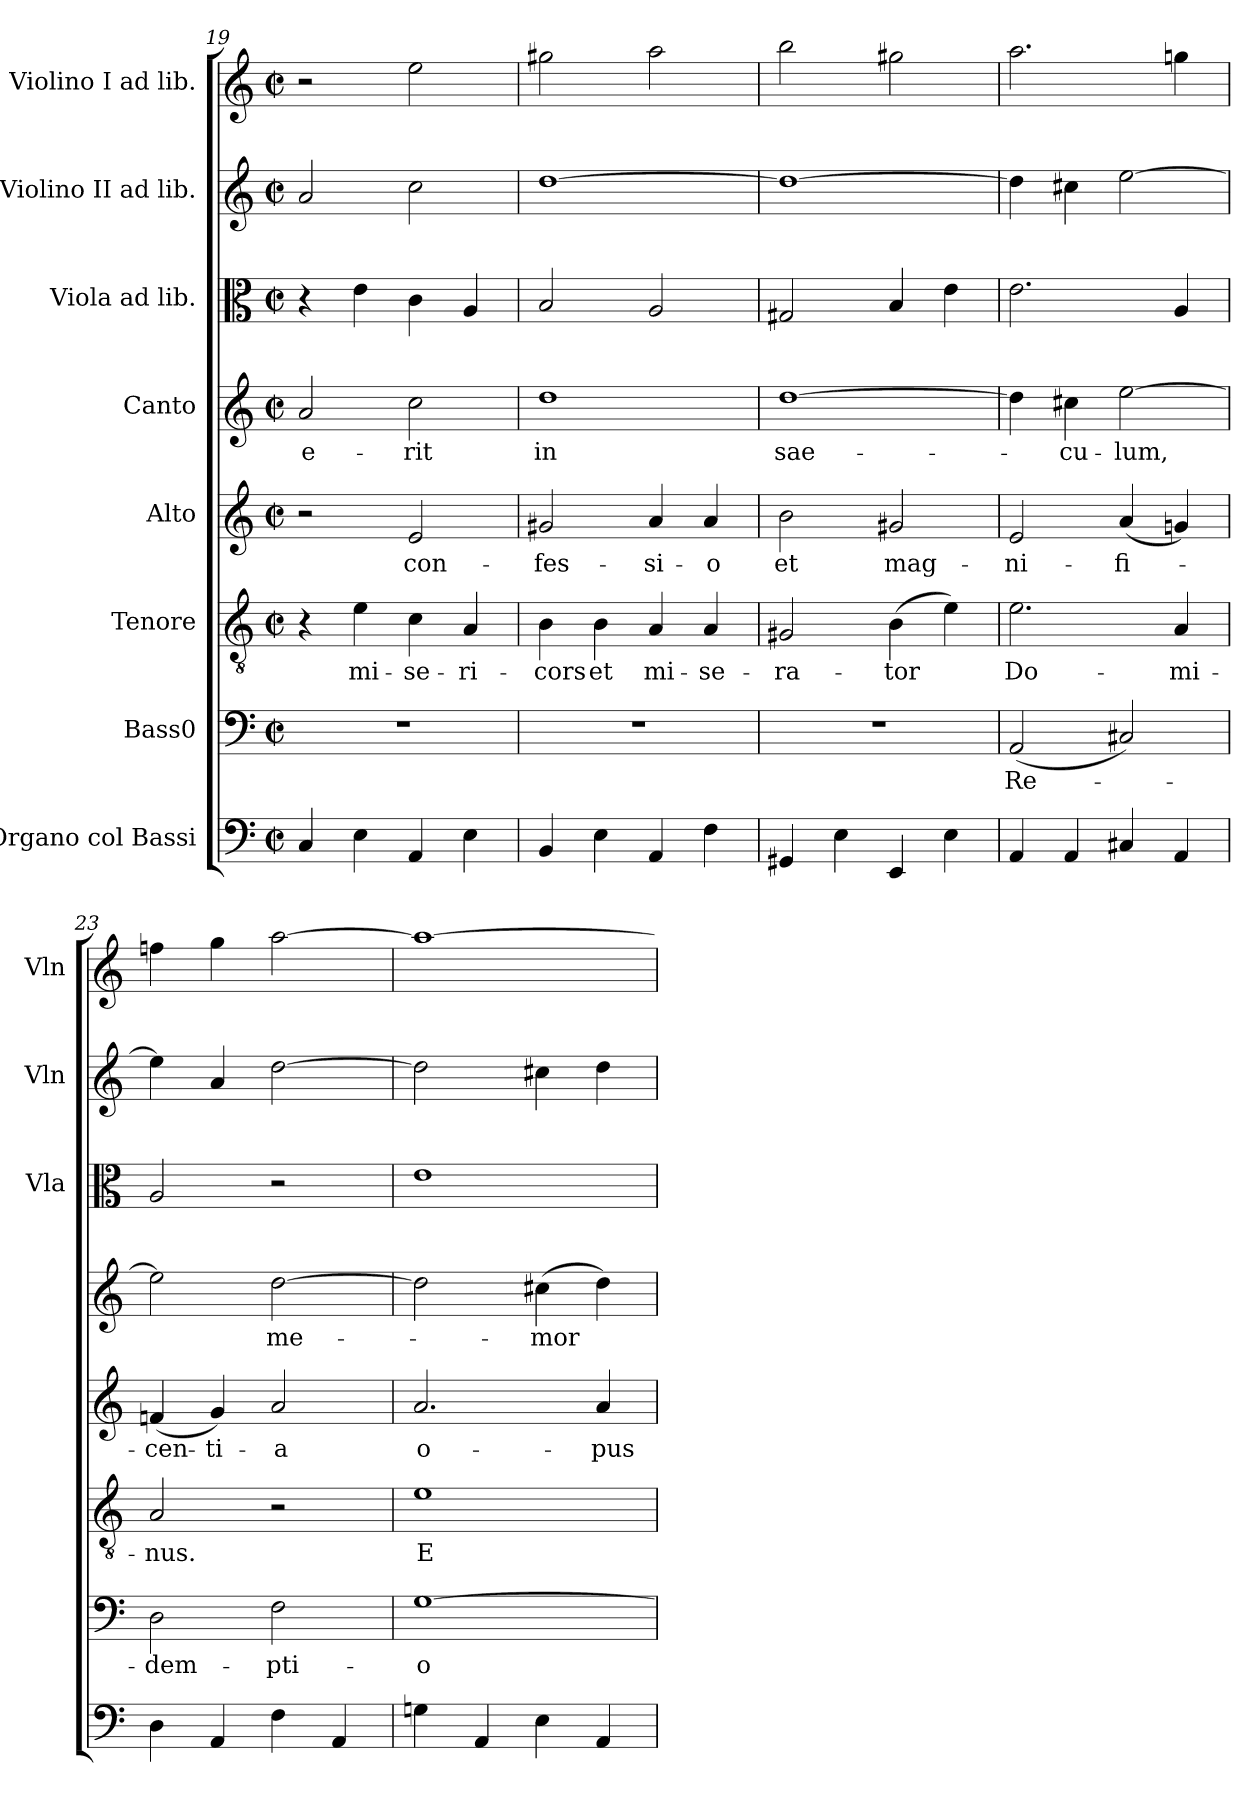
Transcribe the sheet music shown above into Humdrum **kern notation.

**kern	**kern	**text	**kern	**text	**kern	**text	**kern	**text	**kern	**kern	**kern
*part8	*part7	*part7	*part6	*part6	*part5	*part5	*part4	*part4	*part3	*part2	*part1
*staff8	*staff7	*staff7	*staff6	*staff6	*staff5	*staff5	*staff4	*staff4	*staff3	*staff2	*staff1
*I"Organo col Bassi	*I"Bass0	*	*I"Tenore	*	*I"Alto	*	*I"Canto	*	*I"Viola ad lib.	*I"Violino II ad lib.	*I"Violino I ad lib.
*	*	*	*	*	*	*	*	*	*I'Vla	*I'Vln	*I'Vln
*clefF4	*clefF4	*	*clefGv2	*	*clefG2	*	*clefG2	*	*clefC3	*clefG2	*clefG2
*k[]	*k[]	*	*k[]	*	*k[]	*	*k[]	*	*k[]	*k[]	*k[]
*M2/2	*M2/2	*	*M2/2	*	*M2/2	*	*M2/2	*	*M2/2	*M2/2	*M2/2
*met(c|)	*met(c|)	*	*met(c|)	*	*met(c|)	*	*met(c|)	*	*met(c|)	*met(c|)	*met(c|)
=19	=19	=19	=19	=19	=19	=19	=19	=19	=19	=19	=19
!	!	!	!	!	!	!	!	!LO:LY:b	!	!	!
4C/	1r	.	4r	.	2r	.	2a/	e-	4r	2a/	2r
!	!	!	!	!LO:LY:b	!	!	!	!	!	!	!
4E\	.	.	4e\	mi-	.	.	.	.	4e\	.	.
!	!	!	!	!LO:LY:b	!	!LO:LY:b	!	!LO:LY:b	!	!	!
4AA/	.	.	4c\	-se-	2e/	con-	2cc\	-rit	4c\	2cc\	2ee\
!	!	!	!	!LO:LY:b	!	!	!	!	!	!	!
4E\	.	.	4A/	-ri-	.	.	.	.	4A/	.	.
!!LO:PB:g=z
=20	=20	=20	=20	=20	=20	=20	=20	=20	=20	=20	=20
!	!	!	!	!LO:LY:b	!	!LO:LY:b	!	!LO:LY:b	!	!	!
4BB/	1r	.	4B\	-cors	2g#X/	-fes-	1dd	in	2B/	[1dd	2gg#X\
!	!	!	!	!LO:LY:b	!	!	!	!	!	!	!
4E\	.	.	4B\	et	.	.	.	.	.	.	.
!	!	!	!	!LO:LY:b	!	!LO:LY:b	!	!	!	!	!
4AA/	.	.	4A/	mi-	4a/	-si-	.	.	2A/	.	2aa\
!	!	!	!	!LO:LY:b	!	!LO:LY:b	!	!	!	!	!
4F\	.	.	4A/	-se-	4a/	-o	.	.	.	.	.
=21	=21	=21	=21	=21	=21	=21	=21	=21	=21	=21	=21
!	!	!	!	!LO:LY:b	!	!LO:LY:b	!	!LO:LY:b	!	!	!
4GG#X/	1r	.	2G#X/	-ra-	2b\	et	[1dd	sae-	2G#X/	1dd_	2bb\
4E\	.	.	.	.	.	.	.	.	.	.	.
!	!	!	!	!LO:LY:b	!	!LO:LY:b	!	!	!	!	!
4EE/	.	.	(4B\	-tor	2g#X/	mag-	.	.	4B/	.	2gg#X\
4E\	.	.	4e\)	.	.	.	.	.	4e\	.	.
=22	=22	=22	=22	=22	=22	=22	=22	=22	=22	=22	=22
!	!	!LO:LY:b	!	!LO:LY:b	!	!LO:LY:b	!	!	!	!	!
4AA/	(2AA/	Re-	2.e\	Do-	2e/	-ni-	4dd\]	.	2.e\	4dd\]	2.aa\
!	!	!	!	!	!	!	!	!LO:LY:b	!	!	!
4AA/	.	.	.	.	.	.	4cc#X\	-cu-	.	4cc#X\	.
!	!	!	!	!	!	!LO:LY:b	!	!LO:LY:b	!	!	!
4C#X/	2C#X/)	.	.	.	(4a/	-fi-	[2ee\	-lum,	.	[2ee\	.
!	!	!	!	!LO:LY:b	!	!	!	!	!	!	!
4AA/	.	.	4A/	-mi-	4gn/)	.	.	.	4A/	.	4ggn\
=23	=23	=23	=23	=23	=23	=23	=23	=23	=23	=23	=23
!	!	!LO:LY:b	!	!LO:LY:b	!	!LO:LY:b	!	!	!	!	!
4D\	2D\	-dem-	2A/	-nus.	(4fn/	-cen-	2ee\]	.	2A/	4ee\]	4ffn\
!	!	!	!	!	!	!LO:LY:b	!	!	!	!	!
4AA/	.	.	.	.	4g/)	-ti-	.	.	.	4a/	4gg\
!	!	!LO:LY:b	!	!	!	!LO:LY:b	!	!LO:LY:b	!	!	!
4F\	2F\	-pti-	2r	.	2a/	-a	[2dd\	me-	2r	[2dd\	[2aa\
4AA/	.	.	.	.	.	.	.	.	.	.	.
=24	=24	=24	=24	=24	=24	=24	=24	=24	=24	=24	=24
!	!	!LO:LY:b	!	!LO:LY:b	!	!LO:LY:b	!	!	!	!	!
4Gn\	[1G	-o-	1e	E-	2.a/	o-	2dd\]	.	1e	2dd\]	1aa_
4AA/	.	.	.	.	.	.	.	.	.	.	.
!	!	!	!	!	!	!	!	!LO:LY:b	!	!	!
4E\	.	.	.	.	.	.	(4cc#X\	-mor	.	4cc#X\	.
!	!	!	!	!	!	!LO:LY:b	!	!	!	!	!
4AA/	.	.	.	.	4a/	-pus	4dd\)	.	.	4dd\	.
=	=	=	=	=	=	=	=	=	=	=	=
*-	*-	*-	*-	*-	*-	*-	*-	*-	*-	*-	*-
